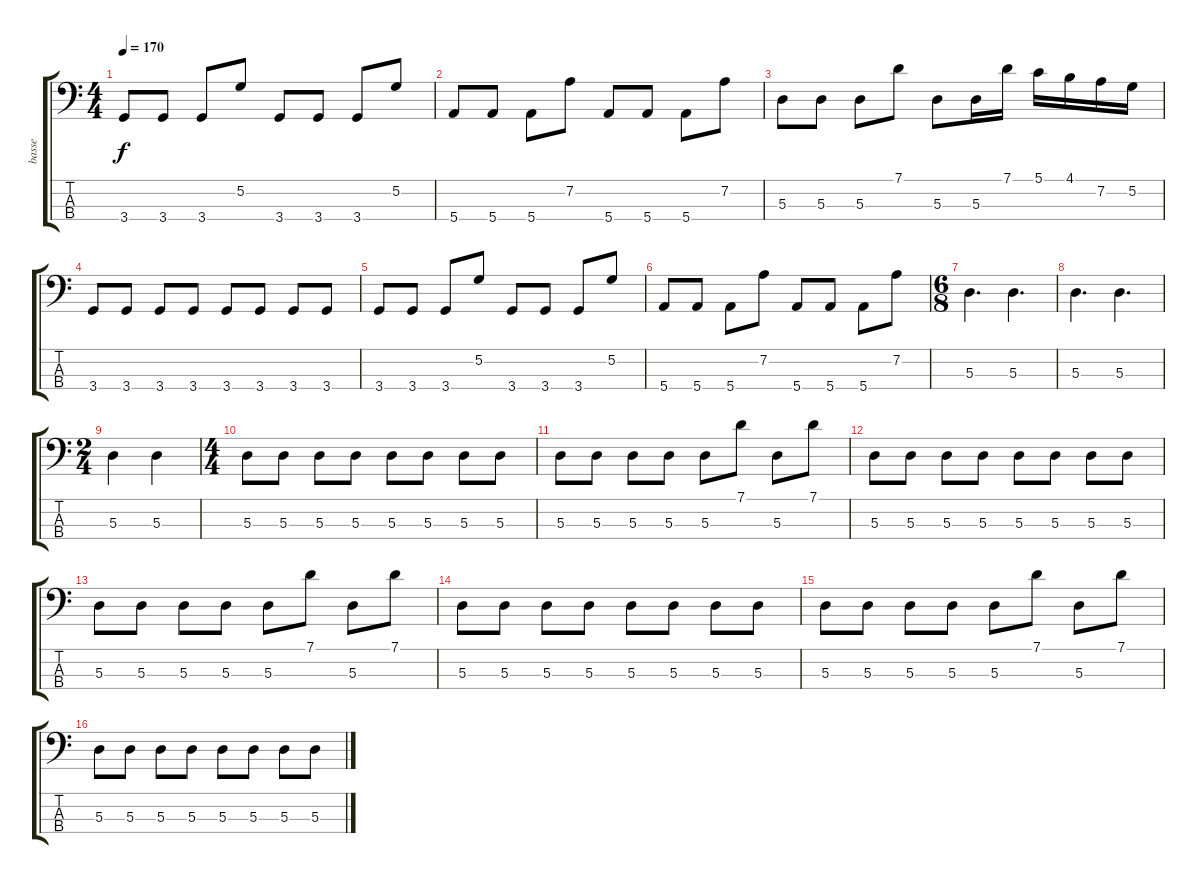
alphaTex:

\track ("basse" "basse") {instrument electricbasspick}
\staff {score tabs}
\tuning (G2 D2 A1 E1) {hide}
\ts (4 4)
\tempo 170
\clef f4
\ks c
3.4.8{dy f} 3.4.8 3.4.8 5.2.8 3.4.8 3.4.8 3.4.8 5.2.8 |
5.4.8 5.4.8 5.4.8 7.2.8 5.4.8 5.4.8 5.4.8 7.2.8 |
5.3.8 5.3.8 5.3.8 7.1.8 5.3.8 5.3.16 7.1.16 5.1.16 4.1.16 7.2.16 5.2.16 |
3.4.8 3.4.8 3.4.8 3.4.8 3.4.8 3.4.8 3.4.8 3.4.8 |
3.4.8 3.4.8 3.4.8 5.2.8 3.4.8 3.4.8 3.4.8 5.2.8 |
5.4.8 5.4.8 5.4.8 7.2.8 5.4.8 5.4.8 5.4.8 7.2.8 |
\ts (6 8)
5.3.4{d} 5.3.4{d} |
5.3.4{d} 5.3.4{d} |
\ts (2 4)
5.3.4 5.3.4 |
\ts (4 4)
5.3.8 5.3.8 5.3.8 5.3.8 5.3.8 5.3.8 5.3.8 5.3.8 |
5.3.8 5.3.8 5.3.8 5.3.8 5.3.8 7.1.8 5.3.8 7.1.8 |
5.3.8 5.3.8 5.3.8 5.3.8 5.3.8 5.3.8 5.3.8 5.3.8 |
5.3.8 5.3.8 5.3.8 5.3.8 5.3.8 7.1.8 5.3.8 7.1.8 |
5.3.8 5.3.8 5.3.8 5.3.8 5.3.8 5.3.8 5.3.8 5.3.8 |
5.3.8 5.3.8 5.3.8 5.3.8 5.3.8 7.1.8 5.3.8 7.1.8 |
5.3.8 5.3.8 5.3.8 5.3.8 5.3.8 5.3.8 5.3.8 5.3.8
